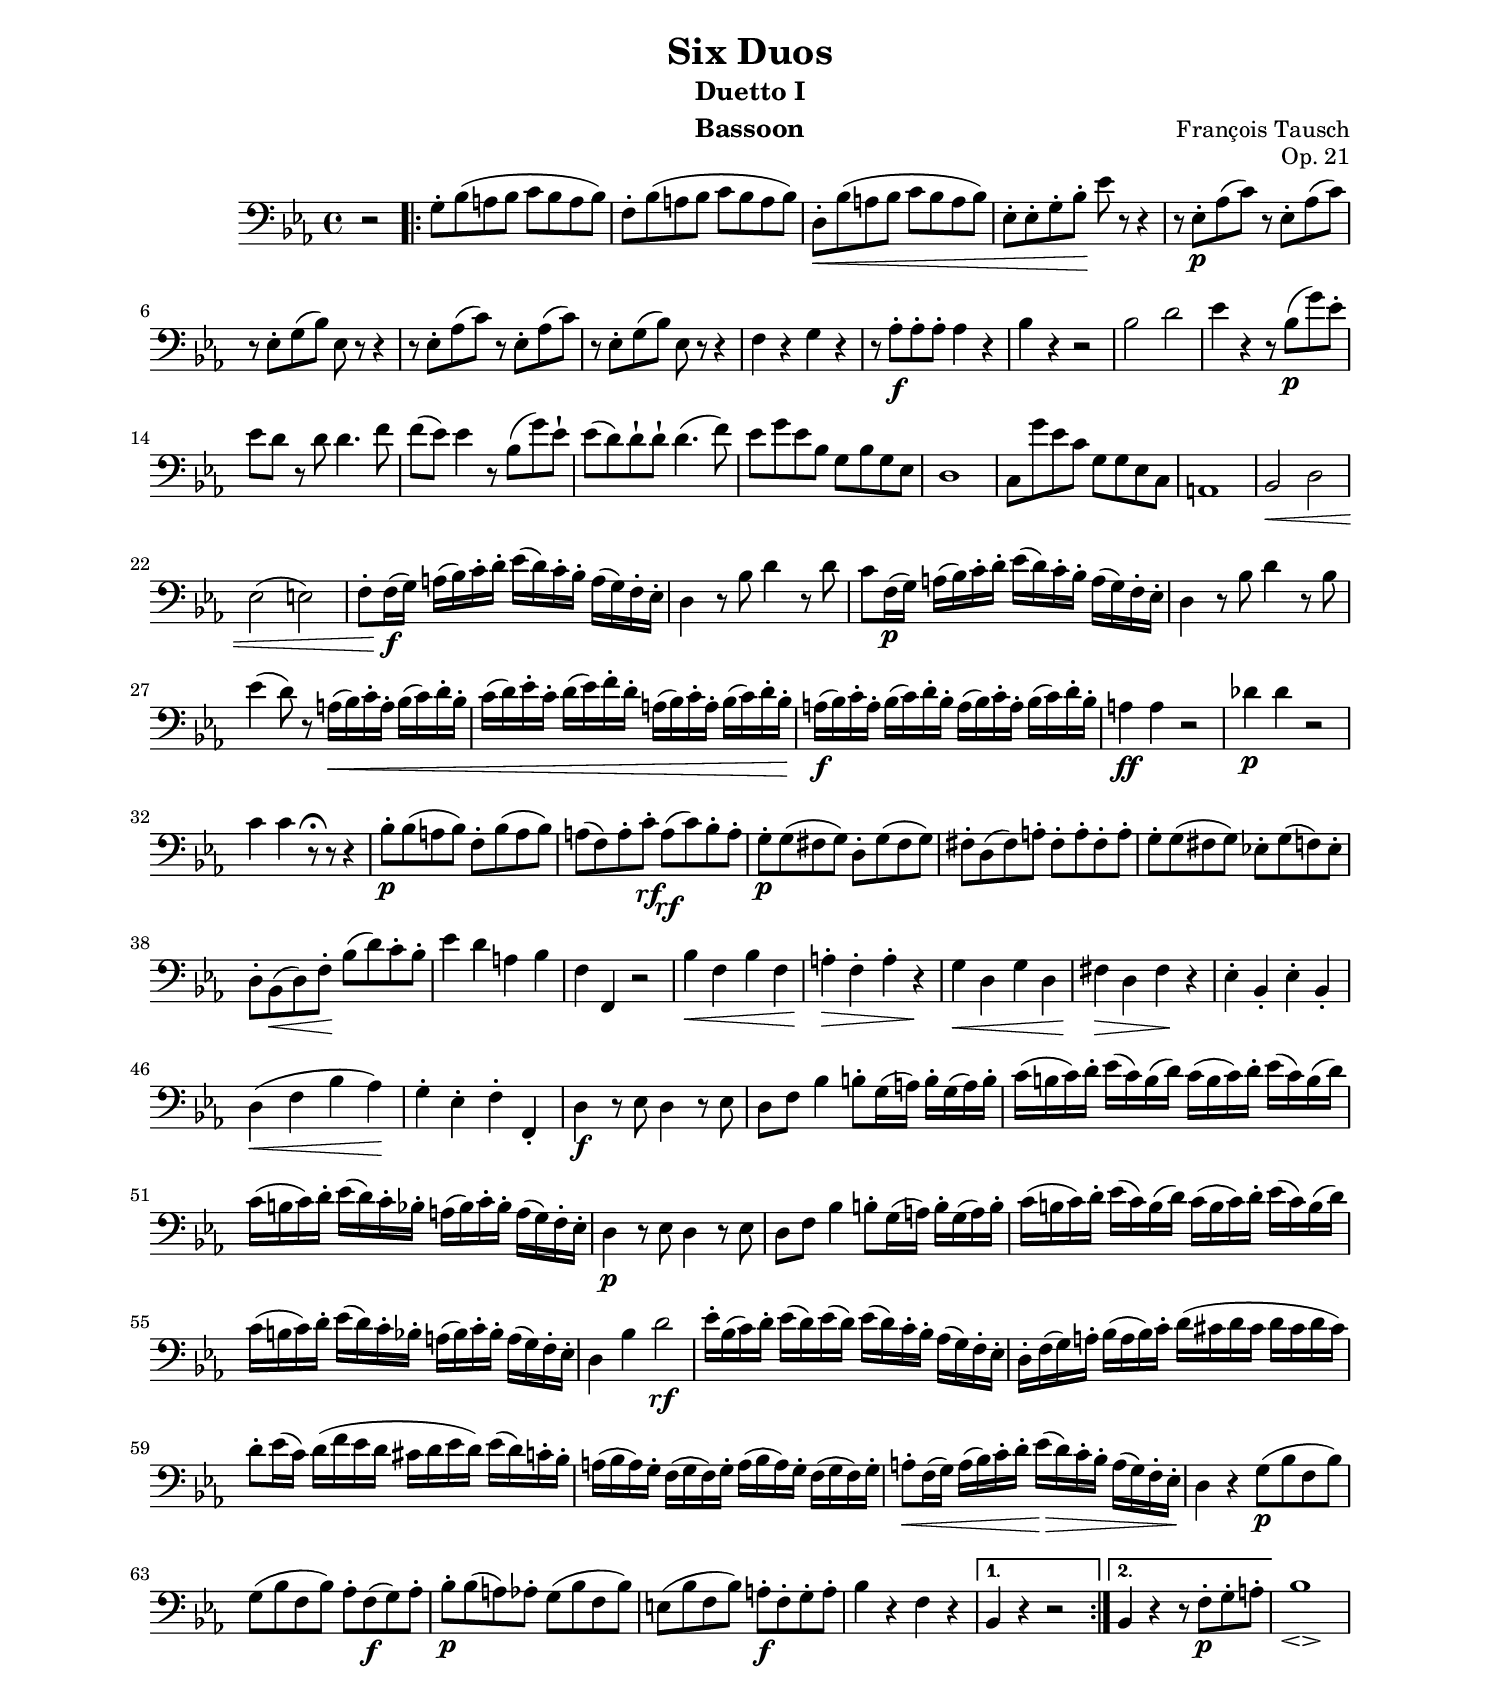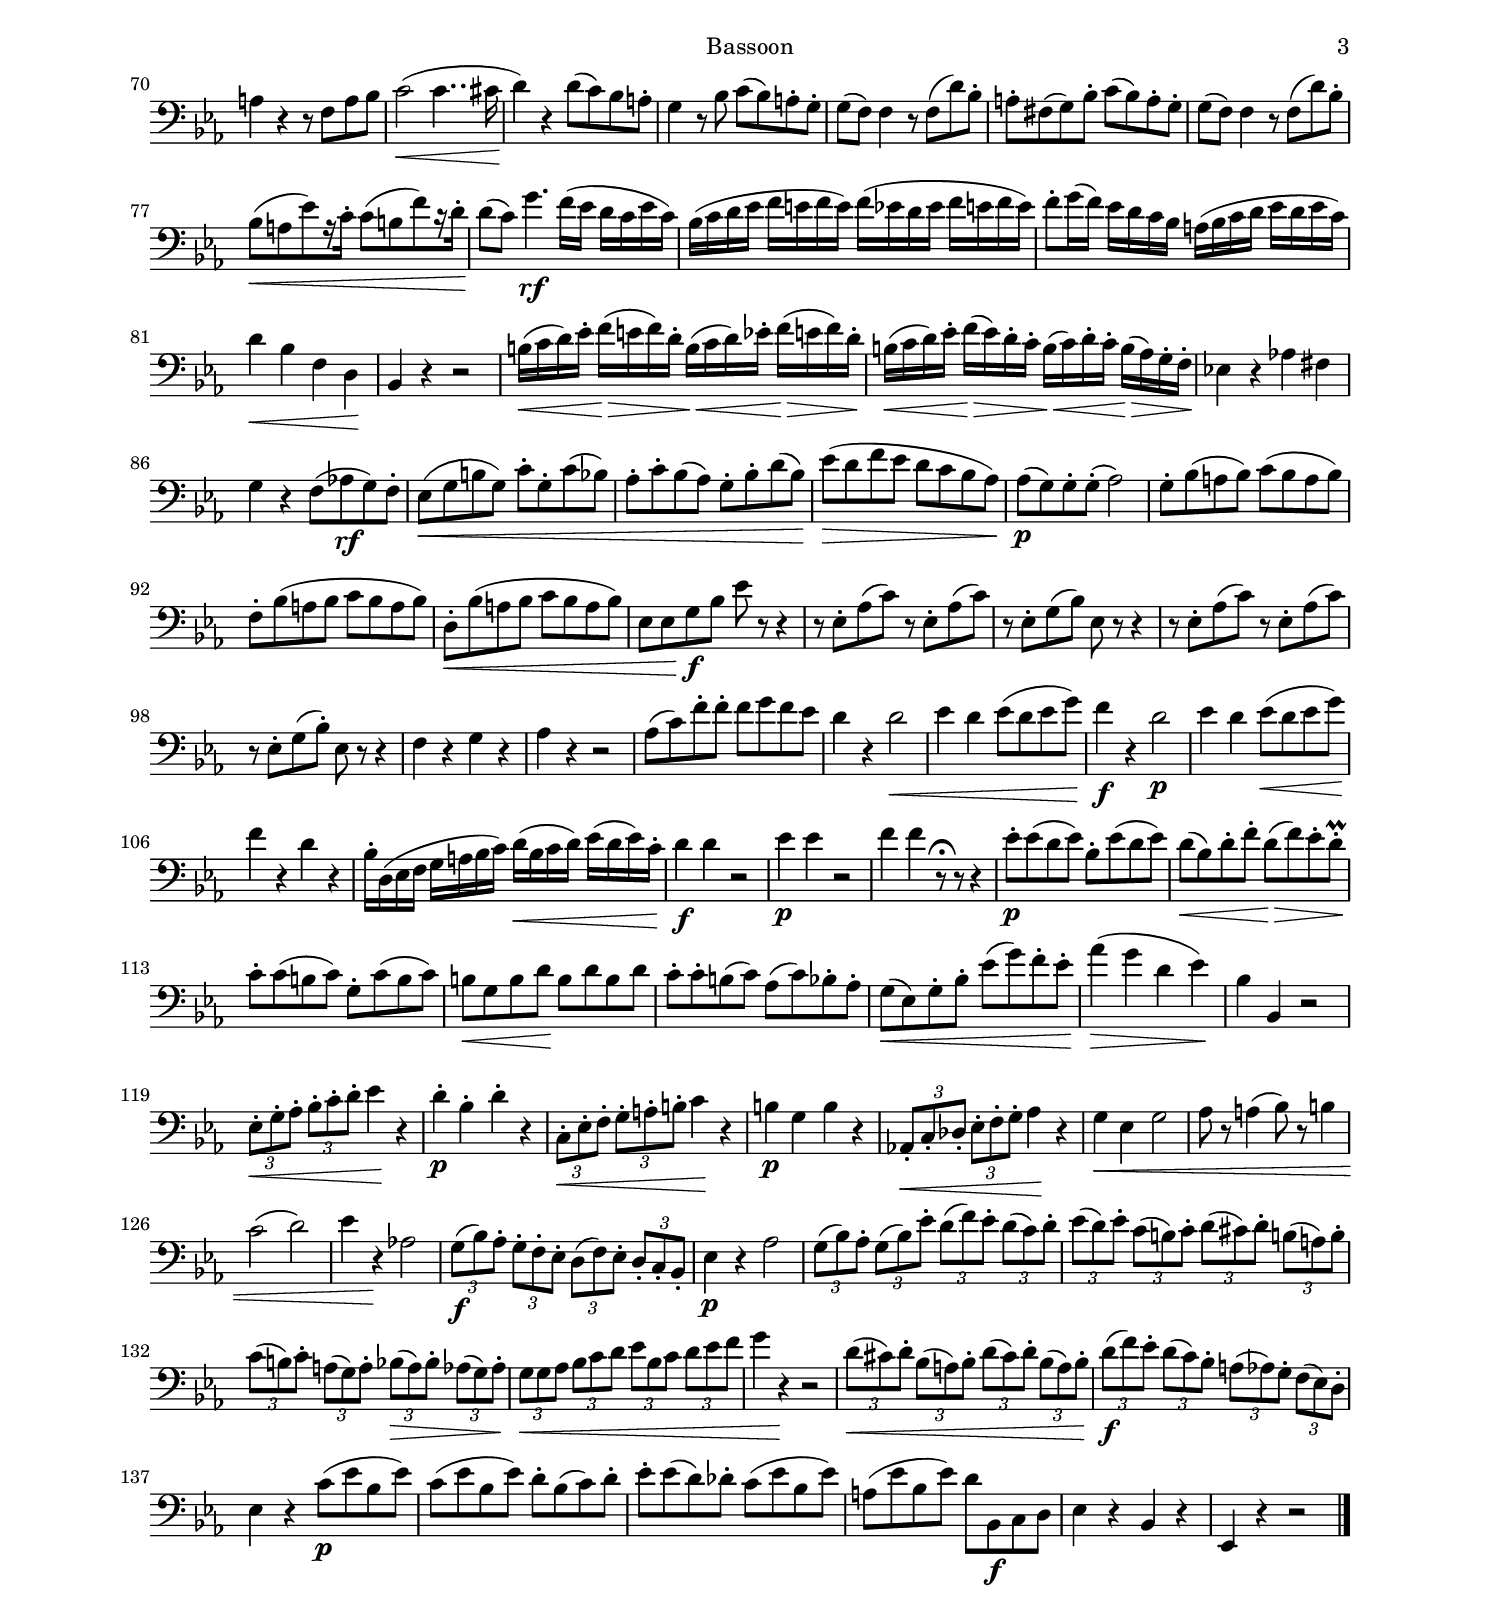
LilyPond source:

\version "2.19.64"
\pointAndClickOff

\include "../defs.ly"
OneOneBassoon = \relative g {
    \clef "bass"
    \key es \major
    \time 4/4
    \partial 2 r2
    \repeat volta 2 {
        \tempo 4=120
        g8 -. bes8 ( a8 bes8 c8 bes8 a8 bes8 ) | % 2
        f8 -. bes8 ( a8 bes8 c8 bes8 a8 bes8 ) | % 3
        d,8 -. \< bes'8 ( a8 bes8 c8 bes8 a8 bes8 ) | % 4
        es,8 -. es8 -. g8 -. bes8 -. \! es8 r8 r4 | % 5
        r8 es,8 -. \p as8 ( c8 ) r8 es,8 -. as8 ( c8 ) | % 6
        r8 es,8 -. g8 ( bes8 ) es,8 r8 r4 | % 7
        r8 es8 -. as8 ( c8 ) r8 es,8 -. as8 ( c8 ) | % 8
        r8 es,8 -. g8 ( bes8 ) es,8 r8 r4 | % 9
        f4 r4 g4 r4 | \barNumberCheck #10
        r8 as8 -. \f as8 -. as8 -. as4 r4 | % 11
        bes4 r4 r2 | % 12
        bes2 d2 | % 13
        es4 r4 r8 bes8 \p ( g'8 ) es8 -. | % 14
        ees8 d8 r8 d8 d4. f8 | % 15
        f8 ( es8 ) es4 r8 bes8 ( g'8 ) es8 -! | % 16
        es8 ( d8 ) d8 -! d8 -! d4. ( f8 ) | % 17
        es8 g8 es8 bes8 g8 bes8 g8 es8 | % 18
        d1 | % 19
        c8 g''8 es8 c8 g8 g8 es8 c8 | \barNumberCheck #20
        a1 | % 21
        bes2 \< d2 | % 22
        es2 ( e2 ) | % 23
        f8 -. f16 \f ( g16 ) a16 ( bes16 ) c16 -. d16 -. es16 ( d16 ) c16
        -. bes16 -. a16 ( g16 ) f16 -. es16 -. | % 24
        d4 r8 bes'8 d4 r8 d8 | % 25
        c8 f,16 \p ( g16 ) a16 ( bes16 ) c16 -. d16 -. es16 ( d16 ) c16 -.
        bes16 -. a16 ( g16 ) f16 -. es16 -. | % 26
        d4 r8 bes'8 d4 r8 bes8 | % 27
        es4 ( d8 ) r8 a16 \< ( bes16 ) c16 -. a16 -. bes16 ( c16 ) d16 -.
        bes16 -. | % 28
        c16 ( d16 ) es16 -. c16 -. d16 ( es16 ) f16 -. d16 -. a16 ( bes16
        ) c16 -. a16 -. bes16 ( c16 ) d16 -. bes16 -. | % 29
        a16 \f ( bes16 ) c16 -. a16 -. bes16 ( c16 ) d16 -. bes16 -. a16 (
        bes16 ) c16 -. a16 -. bes16 ( c16 ) d16 -. bes16 -. |
        \barNumberCheck #30
        a4 \ff a4 r2 | % 31
        des4 \p des4 r2 | % 32
        c4 c4 r8 ^\fermata r8 r4 | % 33
        bes8 -. \p bes8 ( a8 bes8 ) f8 -. bes8 ( a8 bes8 ) | % 34
        a8 ( f8 ) a8 -. c8 -. \rf a8 \rf ( c8 ) bes8 -. a8 -. | % 35
        g8 -. \p g8 ( fis8 g8 ) d8 -. g8 ( fis8 g8 ) | % 36
        fis8 -. d8 ( fis8 ) a8 -. fis8 -. a8 -. fis8 -. a8 -. | % 37
        g8 -. g8 ( fis8 g8 ) es!8 -. g8 ( f8 ) es8 -. | % 38
        d8 -. bes8 \< ( d8 ) f8 -. \! bes8 ( d8 ) c8 -. bes8 -. | % 39
        es4 d4 a4 bes4 | \barNumberCheck #40
        f4 f,4 r2 | % 41
        bes'4 \< f4 bes4 f4 | % 42
        a4 -. \> f4 -. a4 -. r4 \! | % 43
        g4 \< d4 g4 d4 | % 44
        fis4 \> d4 fis4 \! r4 | % 45
        es4 -. bes4 -. es4 -. bes4 -. | % 46
        d4 \< ( f4 bes4 as4 ) \! | % 47
        g4 -. es4 -. f4 -. f,4 -. | % 48
        d'4 \f r8 es8 d4 r8 es8 | % 49
        d8 f8 bes4 b8 -. g16 ( a16 ) b16 -. g16 ( a16 ) b16 -. |
        \barNumberCheck #50
        c16 ( b16 c16 ) d16 -.
            es16 ( c16 ) b16 ( d16 )
            c16 ( b16 c16 ) d16 -.
            es16 ( c16 ) b16 ( d16 ) | % 51
        c16 ( b16 c16 ) d16 -.
            es16 ( d16 ) c16 -. bes16 -.
            a16 ( bes16 ) c16 -. bes16 -.
            a16 ( g16 ) f16 -. es16 -. | % 52
        d4 \p r8 es8 d4 r8 es8 | % 53
        d8 f8
            bes4
            b8 -. g16 ( a16 )
            b16 -. g16 ( a16 ) b16 -. | % 54
        c16 ( b16 c16 ) d16 -.
            es16 ( c16 ) b16 ( d16 )
            c16 ( b16 c16 ) d16 -.
            es16 ( c16 ) b16 ( d16 ) | % 55
        c16 ( b16 c16 ) d16 -.
            es16 ( d16 ) c16 -. bes16 -.
            a16 ( bes16 ) c16 -. bes16 -.
            a16 ( g16 ) f16 -. es16 -. | % 56
        d4 bes'4 d2 \rf | % 57
        es16 -. bes16 ( c16 ) d16 -. es16 ( d16 ) es16 ( d16 ) es16 ( d16
        ) c16 -. bes16 -. as16 ( g16 ) f16 -. es16 -. | % 58
        d16 -. f16 ( g16 ) a16 -. bes16 ( a16 bes16 ) c16 -. d16 ( cis16
        d16 cis16 d16 cis16 d16 cis16 ) | % 59
        d8 -. es16 ( c16 ) d16 ( f16 es16 d16 cis16 d16 es16 d16 ) es16
        ( d16 ) c16 -. bes16 -. | \barNumberCheck #60
        a16 ( bes16 a16 ) g16 -. f16 ( g16 f16 ) g16 -. a16 ( bes16 a16
        ) g16 -. f16 ( g16 f16 ) g16 -. | % 61
        a8 -. \< f16 ( g16 )
            a16 ( bes16 ) c16 -. d16 -.
            es16 ( \> d16 ) c16 -. bes16 -.
            a16 ( g16 ) f16 -. es16 -. | % 62
        d4 \! r4 g8 \p ( bes8 f8 bes8 ) | % 63
        g8 ( bes8 f8 bes8 ) as8 -. f8 \f ( g8 ) as8 -. | % 64
        bes8 -. \p bes8 ( a8 ) as8 -. g8 ( bes8 f8 bes8 ) | % 65
        e,8 ( bes'8 f8 bes8 ) a8 -. \f f8 -. g8 -. a8 -. | % 66
        bes4 r4 f4 r4 }
    \alternative { {
            | % 67
            bes,4 r4 r2 }
       {
            | % 68
            bes4 r4 r8 f'8 -. \p g8 -. a8 -. }
        } | % 69
    bes1 _\espressivo | \barNumberCheck #70
    a4 r4 r8 f8 a8 bes8 | % 71
    c2 \< ( c4.. cis16 \! | % 72
    d4 ) r4 d8 ( c8 ) bes8 a8 -. | % 73
    g4 r8 bes8 c8 ( bes8 ) a8 -. g8 -. | % 74
    g8 ( f8 ) f4 r8 f8 ( d'8 ) bes8 -. | % 75
    a8 -. fis8 ( g8 ) bes8 -. c8 ( bes8 ) a8 -. g8 -. | % 76
    g8 ( f8 ) f4 r8 f8 ( d'8 ) bes8 -. | % 77
    bes8 \< ( [ a8 es'8 ) r16 c16 -. ] c8 [ ( b8 f'8 ) r16 d16 -. ] \! | % 78
    d8 ( c8 ) g'4. \rf f16 ( es16 d16 c16 es16 c16 ) | % 79
    bes16 ( c16 d16 es16 f16 e16 f16 e16 ) f16 ( es16 d16 es16 f16 e16 f16
    e16 ) | \barNumberCheck #80
    f8 -. g16 ( f16 ) es16 d16 c16 bes16 a16 ( bes16 c16 d16 es16 d16 es16
    c16 ) | % 81
    d4 \< bes4 f4 d4 \! | % 82
    bes4 r4 r2 | % 83
    b'16 ( \< c16 d16 ) es16 -.
        f16 ( \> e16 f16 ) d16 -.
        b16 \< ( c16 d16 ) es16 -.
        f16 \> ( e16 f16 ) d16 -. | % 84
    b16 \< ( c16 d16 ) es16 -.
        f16 \> ( es16 ) d16 -. c16 -.
        b16 \< ( c16 ) d16 -. c16 -.
        b16 \> ( as16 ) g16 -. f16 -. \! | % 85
    es!4 r4 as!4 fis4 | % 86
    g4 r4 f8 ( as!8 \rf g8 ) f8 -. | % 87
    es8 \< ( g8 b8 g8 ) c8 -. g8 -. c8 ( bes8 ) | % 88
    as8 -. c8 -. bes8 ( as8 ) g8 -. bes8 -. d8 ( bes8 ) | % 89
    es8 \> ( d8 f8 es8 d8 c8 bes8 as8 ) | \barNumberCheck #90
    as8 \p ( g8 ) g8 -. g8 ( -. as2 ) | % 91
    g8 -. bes8 ( a8 bes8 ) c8 ( bes8 a8 bes8 ) | % 92
    f8 -. bes8 ( a8 bes8 c8 bes8 a8 bes8 ) | % 93
    d,8 -. \< bes'8 ( a8 bes8 c8 bes8 a8 bes8 ) | % 94
    es,8 es8 g8 \f bes8 es8 r8 r4 | % 95
    r8 es,8 -. as8 ( c8 ) r8 es,8 -. as8 ( c8 ) | % 96
    r8 es,8 -. g8 ( bes8 ) es,8 r8 r4 | % 97
    r8 es8 -. as8 ( c8 ) r8 es,8 -. as8 ( c8 ) | % 98
    r8 es,8 -. g8 ( bes8 ) -. es,8 r8 r4 | % 99
    f4 r4 g4 r4 | \barNumberCheck #100
    as4 r4 r2 | % 101
    as8 ( c8 ) f8 -. f8 -. f8 g8 f8 es8 | % 102
    d4 r4 d2 \< | % 103
    es4 d4 es8 ( d8 es8 g8 ) | % 104
    f4 \f r4 d2 \p | % 105
    es4 d4 es8 \< ( d8 es8 g8 ) \! | % 106
    f4 r4 d4 r4 | % 107
    bes16 -. d,16 ( es16 f16
        g16 a16 bes16 c16 )
        d16 \< ( bes16 c16 d16 )
        es16 ( d16 es16 ) c16 -. | % 108
    d4 \f d4 r2 | % 109
    es4 \p es4 r2 | \barNumberCheck #110
    f4 f4 r8 ^\fermata r8 r4 | % 111
    es8 -. \p es8 ( d8 es8 ) bes8 -. es8 ( d8 es8 ) | % 112
    d8 \< ( bes8 ) d8 -. f8 -. d8 \> ( f8 ) es8 -. d8 \! \prall -. | % 113
    c8 -. c8 ( b8 c8 ) g8 -. c8 ( b8 c8 ) | % 114
    b8 \< g8 b8 d8 \! b8 d8 b8 d8 | % 115
    c8 -. c8 -. b8 ( c8 ) as8 ( c8 ) bes8 -. as8 -. | % 116
    g8 \< ( es8 ) g8 -. bes8 -. es8 ( g8 ) f8 -. es8 -. | % 117
    as4 \> ( g4 d4 es4 ) \! | % 118
    bes4 bes,4 r2 | % 119
    \times 2/3 { es8 -. \< g8 -. as8 -. }
        \times 2/3 { bes8 -. c8 -. d8 -. }
        es4 \! r4 | \barNumberCheck #120
    d4 -. \p bes4 -. d4 -. r4 | % 121
    \times 2/3 { c,8 -. \< es8 -. f8 -. }
        \times 2/3 { g8 -. a8 -. b8 -. }
        c4 \! r4 | % 122
    b4 \p g4 b4 r4 | % 123
    \times 2/3 { as,!8 \< -. c8 -. des8 -. }
        \times 2/3 { es8 -. f8 -. g8 -. }
        as4 \! r4 | % 124
    g4 \< es4 g2 | % 125
    as8 r8 a4 ( bes8 ) r8 b4 | % 126
    c2 ( d2 ) | % 127
    es4 r4 \! as,!2 | % 128
    \times 2/3 { g8 \f ( bes8 ) as8 -. }
        \times 2/3 { g8 -. f8 -. es8 -. }
        \times 2/3 { d8 ( f8 ) es8 -. }
        \times 2/3 { d8 -. c8 -. bes8 -. } | % 129
    es4 \p r4 as2 | \barNumberCheck #130
    \times 2/3 { g8 ( bes8 ) as8 -. }
        \times 2/3 { g8 ( bes8 ) es8 -. }
        \times 2/3 { d8 ( f8 ) es8 -. }
        \times 2/3 { d8 ( c8 ) d8 -. } | % 131
    \times 2/3 { es8 ( d8 ) es8 -. }
        \times 2/3 { c8 ( b8 ) c8 -. }
        \times 2/3 { d8 ( cis8 ) d8 -. }
        \times 2/3 { b!8 ( a8 ) b8 -. } | % 132
    \times 2/3 { c8 ( b8 ) c8 -. }
        \times 2/3 { a8 ( g8 ) a8 -. }
        \times 2/3 { bes8 ( \> a8 ) bes8 -. }
        \times 2/3 { as8 ( g8 ) as8 -. } | % 133
    \times 2/3 { g8 \< g8 as8 }
        \times 2/3 { bes8 c8 d8 }
        \times 2/3 { es8 bes8 c8 }
        \times 2/3 { d8 es8 f8 } | % 134
    g4 r4 \! r2 | % 135
    \times 2/3 { d8 \< ( cis8 ) d8 -. }
        \times 2/3 { bes8 ( a8 ) bes8 -. }
        \times 2/3 { d8 ( cis8 ) d8 -. }
        \times 2/3 { bes8 ( a8 ) bes8 -. } | % 136
    \times 2/3 { d8 \f ( f8 ) es8 -. }
        \times 2/3 { d8 ( c8 ) bes8 -. }
        \times 2/3 { a8 ( as8 ) g8 -. }
        \times 2/3 { f8 ( es8 ) d8 -. } | % 137
    es4 r4 c'8 \p ( es8 bes8 es8 ) | % 138
    c8 ( es8 bes8 es8 ) d8 -. bes8 ( c8 ) d8 -. | % 139
    es8 -. es8 ( d8 ) des8 -. c8 ( es8 bes8 es8 ) | \barNumberCheck #140
    a,8 ( es'8 bes8 es8 ) d8 bes,8 \f c8 d8 | % 141
    es4 r4 bes4 r4 | % 142
    es,4 r4 r2 \bar "|."
}


\header {
  title =  "Six Duos"
  composer = "François Tausch"
  opus = "Op. 21"
  instrument = "Bassoon"
}

\paper {
  paper-width = 10\in
  paper-height = 13\in
  top-margin = 1.0\in
  bottom-margin = 1.0\in
  left-margin = 1.0\in
  right-margin = 1.0\in
  page-breaking = #ly:page-turn-breaking
  first-page-number = 2
}

\bookpart {
  \header {
    subtitle = "Duetto I"
  }

  \score {
    \keepWithTag #'(withCue edited)
    \removeWithTag #'orig
    <<
      \new Staff
        <<
          \context Staff <<
            \set Score.tempoHideNote = ##t
            \context Voice { \OneOneBassoon }
          >>
        >>
    >>
    \layout {}
  }
}